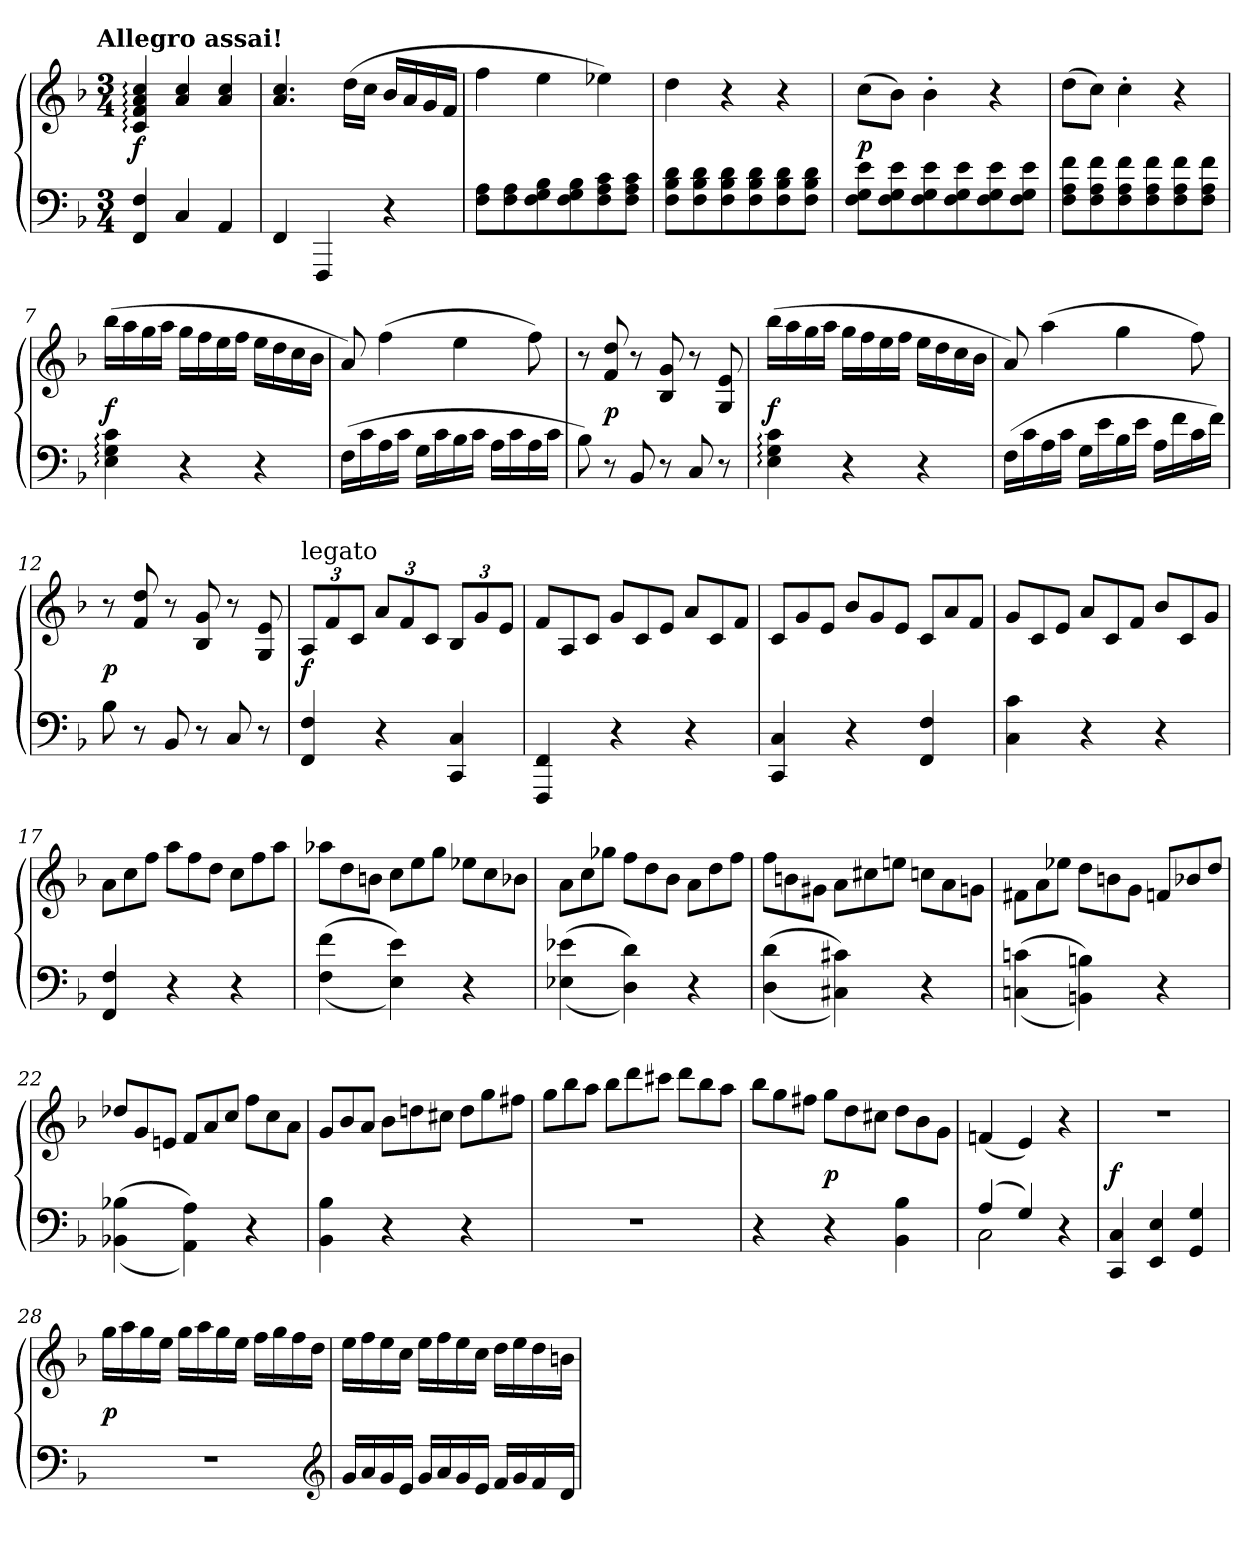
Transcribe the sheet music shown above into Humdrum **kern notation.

**kern	**kern	**dynam
*part1	*part1	*part1
*staff2	*staff1	*staff1/2
*clefF4	*clefG2	*
*k[b-]	*k[b-]	*
*F:	*F:	*
!!LO:TX:omd:t=Allegro assai!
*M3/4	*M3/4	*
*MM152	*MM152	*
=1	=1	=1
4FF 4F	4c: 4f: 4a: 4cc:	f
4C	4a/ 4cc/	.
4AA	4a/ 4cc/	.
=2	=2	=2
4FF	4.a/ 4.cc/	.
4FFF	.	.
.	(16ddLL	.
.	16ccJJ	.
4r	16b-LL	.
.	16a	.
.	16g	.
.	16fJJ	.
=3	=3	=3
8F 8AL	4ff	.
8F 8A	.	.
8F 8G 8B-	4ee	.
8F 8G 8B-	.	.
8F 8A 8c	4ee-X)	.
8F 8A 8cJ	.	.
=4	=4	=4
8F 8B- 8dL	4dd	.
8F 8B- 8d	.	.
8F 8B- 8d	4r	.
8F 8B- 8d	.	.
8F 8B- 8d	4r	.
8F 8B- 8dJ	.	.
=5	=5	=5
8F 8G 8eL	(8ccL	p
8F 8G 8e	8b-J)	.
8F 8G 8e	4b-'	.
8F 8G 8e	.	.
8F 8G 8e	4r	.
8F 8G 8eJ	.	.
=6	=6	=6
8F 8A 8fL	(8ddL	.
8F 8A 8f	8ccJ)	.
8F 8A 8f	4cc'	.
8F 8A 8f	.	.
8F 8A 8f	4r	.
8F 8A 8fJ	.	.
!!LO:LB:g=z
=7	=7	=7
4E: 4G: 4c:	(16bb-LL	f
.	16aa	.
.	16gg	.
.	16aaJJ	.
4r	16ggLL	.
.	16ff	.
.	16ee	.
.	16ffJJ	.
4r	16eeLL	.
.	16dd	.
.	16cc	.
.	16b-JJ	.
=8	=8	=8
(16FLL	8a)	.
16c	.	.
16A	(4ff	.
16cJJ	.	.
16GLL	.	.
16c	.	.
16B-	4ee	.
16cJJ	.	.
16ALL	.	.
16c	.	.
16A	8ff)	.
16cJJ	.	.
=9	=9	=9
8B-)	8r	.
8r	8f 8dd	p
8BB-	8r	.
8r	8B- 8g	.
8C	8r	.
8r	8G 8e	.
=10	=10	=10
4E: 4G: 4c:	(16bb-LL	f
.	16aa	.
.	16gg	.
.	16aaJJ	.
4r	16ggLL	.
.	16ff	.
.	16ee	.
.	16ffJJ	.
4r	16eeLL	.
.	16dd	.
.	16cc	.
.	16b-JJ	.
=11	=11	=11
(16FLL	8a)	.
16c	.	.
16A	(4aa	.
16cJJ	.	.
16GLL	.	.
16e	.	.
16B-	4gg	.
16eJJ	.	.
16ALL	.	.
16f	.	.
16c	8ff)	.
16fJJ)	.	.
!!LO:LB:g=z
=12	=12	=12
8B-	8r	p
8r	8f 8dd	.
8BB-	8r	.
8r	8B- 8g	.
8C	8r	.
8r	8G 8e	.
=13	=13	=13
*	*Xbrackettup	*
!	!LO:TX:a:t=legato	!
4FF 4F	12AL	f
.	12f	.
.	12cJ	.
4r	12aL	.
.	12f	.
.	12cJ	.
4CC 4C	12B-L	.
.	12g	.
.	12eJ	.
=14	=14	=14
*	*Xtuplet	*
4FFF 4FF	12fL	.
.	12A	.
.	12cJ	.
4r	12gL	.
.	12c	.
.	12eJ	.
4r	12aL	.
.	12c	.
.	12fJ	.
=15	=15	=15
4CC 4C	12cL	.
.	12g	.
.	12eJ	.
4r	12b-L	.
.	12g	.
.	12eJ	.
4FF 4F	12cL	.
.	12a	.
.	12fJ	.
=16	=16	=16
4C 4c	12gL	.
.	12c	.
.	12eJ	.
4r	12aL	.
.	12c	.
.	12fJ	.
4r	12b-L	.
.	12c	.
.	12gJ	.
!!LO:LB:g=z
=17	=17	=17
4FF 4F	12aL	.
.	12cc	.
.	12ffJ	.
4r	12aaL	.
.	12ff	.
.	12ddJ	.
4r	12ccL	.
.	12ff	.
.	12aaJ	.
=18	=18	=18
(<(>4F 4f	12aa-XL	.
.	12dd	.
.	12bnJ	.
4E 4e))	12ccL	.
.	12ee	.
.	12ggJ	.
4r	12ee-XL	.
.	12cc	.
.	12b-XJ	.
=19	=19	=19
(<(>4E-X 4e-X	12aL	.
.	12cc	.
.	12gg-XJ	.
4D 4d))	12ffL	.
.	12dd	.
.	12b-J	.
4r	12aL	.
.	12dd	.
.	12ffJ	.
=20	=20	=20
(<(>4D 4d	12ffL	.
.	12bn	.
.	12g#XJ	.
4C#X 4c#X))	12aL	.
.	12cc#X	.
.	12eenJ	.
4r	12ccn\L	.
.	12a\	.
.	12gn\J	.
=21	=21	=21
(<(>4Cn 4cn	12f#XL	.
.	12a	.
.	12ee-XJ	.
4BBn 4Bn))	12ddL	.
.	12bn	.
.	12gJ	.
4r	12fnL	.
.	12b-X	.
.	12ddJ	.
!!LO:LB:g=z
=22	=22	=22
(<(>4BB-X 4B-X	12dd-XL	.
.	12g	.
.	12enJ	.
4AA 4A))	12fL	.
.	12a	.
.	12ccJ	.
4r	12ffL	.
.	12cc	.
.	12aJ	.
=23	=23	=23
4BB- 4B-	12gL	.
.	12b-	.
.	12aJ	.
4r	12b-L	.
.	12ddn	.
.	12cc#XJ	.
4r	12ddL	.
.	12gg	.
.	12ff#XJ	.
=24	=24	=24
2.r	12ggL	.
.	12bb-	.
.	12aaJ	.
.	12bb-L	.
.	12ddd	.
.	12ccc#XJ	.
.	12dddL	.
.	12bb-	.
.	12aaJ	.
=25	=25	=25
4r	12bb-L	.
.	12gg	.
.	12ff#XJ	.
4r	12ggL	p
.	12dd	.
.	12cc#XJ	.
4BB- 4B-	12ddL	.
.	12b-	.
.	12gJ	.
=26	=26	=26
*^	*	*
(4A	2C	(4fn	.
4G)	.	4e)	.
4ryy	4r	4r	.
*v	*v	*	*
=27	=27	=27
4CC 4C	2.r	f
4EE 4E	.	.
4GG 4G	.	.
!!LO:LB:g=z
=28	=28	=28
2.r	16ggLL	p
.	16aa	.
.	16gg	.
.	16eeJJ	.
.	16ggLL	.
.	16aa	.
.	16gg	.
.	16eeJJ	.
.	16ffLL	.
.	16gg	.
.	16ff	.
.	16ddJJ	.
*clefG2	*	*
=29	=29	=29
16gLL	16eeLL	.
16a	16ff	.
16g	16ee	.
16eJJ	16ccJJ	.
16gLL	16eeLL	.
16a	16ff	.
16g	16ee	.
16eJJ	16ccJJ	.
16fLL	16ddLL	.
16g	16ee	.
16f	16dd	.
16dJJ	16bnJJ	.
=	=	=
*-	*-	*-
